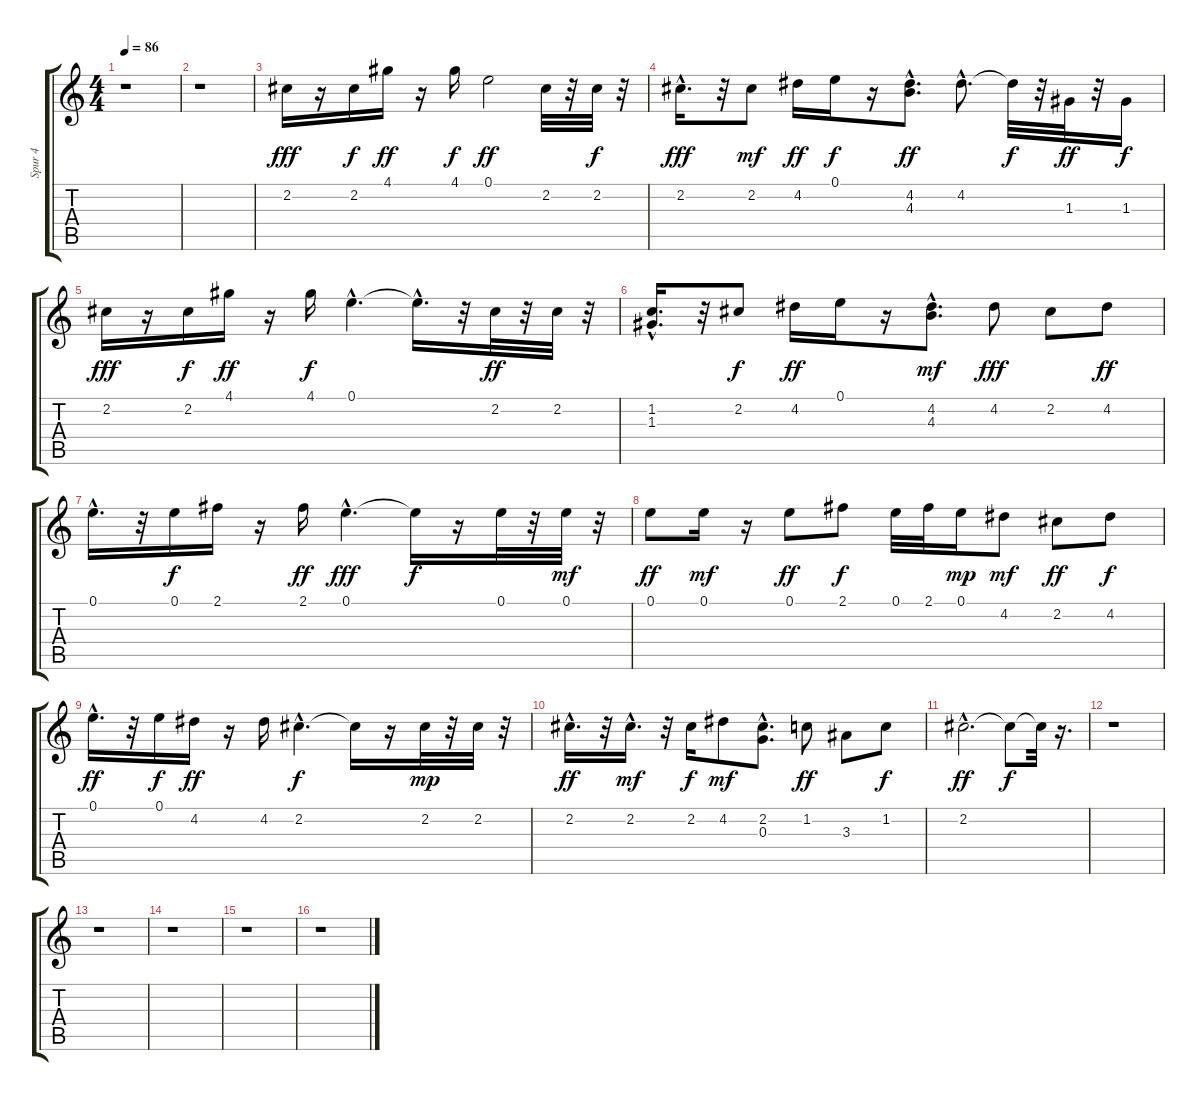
\track ("Spur 4" "Spur 4") {instrument acousticguitarnylon}
\staff {score tabs}
\tuning (E4 B3 G3 D3 A2 E2) {hide}
\ts (4 4)
\tempo 86
\clef g2
\ks c
r.1{dy fff instrument acousticguitarnylon} |
r.1 |
2.2.16 r.16 2.2.16{dy f} 4.1.16{dy ff} r.16 4.1.16{dy f} 0.1.2{dy ff} 2.2.32 r.32 2.2.32{dy f} r.32 |
2.2{hac}.16{d dy fff} r.32 2.2.8{dy mf} 4.2.16{dy ff} 0.1.16{dy f} r.16 (4.2 4.3{hac}).8{d dy ff} 4.2{hac}.8{d} 4.2{t}.32{dy f} r.32 1.3.32{dy ff} r.32 1.3.16{dy f} |
2.2.16{dy fff} r.16 2.2.16{dy f} 4.1.16{dy ff} r.16 4.1.16{dy f} 0.1{hac}.4{d} 0.1{hac t}.16{d} r.32 2.2.32{dy ff} r.32 2.2.32 r.32 |
(1.2 1.3{hac}).16{d} r.32 2.2.8{dy f} 4.2.16{dy ff} 0.1.16 r.16 (4.2 4.3{hac}).8{d dy mf} 4.2.8{dy fff} 2.2.8 4.2.8{dy ff} |
0.1{hac}.16{d} r.32 0.1.16{dy f} 2.1.16 r.16 2.1.16{dy ff} 0.1{hac}.4{d dy fff} 0.1{t}.16{dy f} r.16 0.1.32 r.32 0.1.32{dy mf} r.32 |
0.1.8{dy ff} 0.1.16{dy mf} r.16 0.1.8{dy ff} 2.1.8{dy f} 0.1.32 2.1.32 0.1.16{dy mp} 4.2.8{dy mf} 2.2.8{dy ff} 4.2.8{dy f} |
0.1{hac}.16{d dy ff} r.32 0.1.16{dy f} 4.2.16{dy ff} r.16 4.2.16 2.2{hac}.4{d dy f} 2.2{t}.16 r.16 2.2.32{dy mp} r.32 2.2.32 r.32 |
2.2{hac}.16{d dy ff} r.32 2.2{hac}.16{d dy mf} r.32 2.2.16{dy f} 4.2.8{dy mf} (2.2{hac} 0.3).8{d} 1.2.8{dy ff} 3.3.8 1.2.8{dy f} |
2.2{hac}.2{d dy ff} 2.2{t}.8{dy f} 2.2{t}.32 r.16{d} |
r.1 |
r.1 |
r.1 |
r.1 |
r.1
